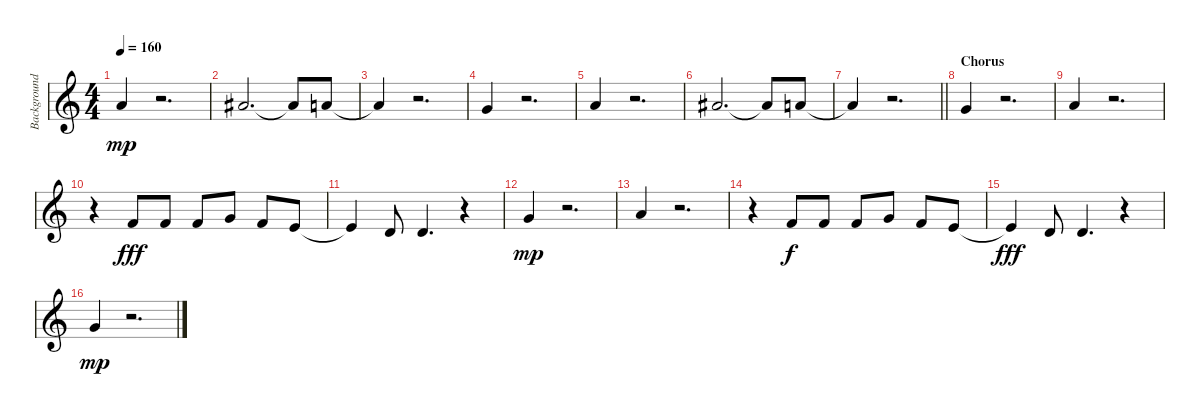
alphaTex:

\track ("Background Voice" "Background") {instrument lead1square}
\staff {score}
\tuning (E4 B3 G3 D3 A2 D2) {hide}
\ts (4 4)
\tempo 160
\clef g2
\ks c
5.1.4{dy mp} r.2{d} |
6.1.2{d} 6.1{t}.8 5.1.8 |
5.1{t}.4 r.2{d} |
3.1.4 r.2{d} |
5.1.4 r.2{d} |
6.1.2{d} 6.1{t}.8 5.1.8 |
\barLineRight lightlight
5.1{t}.4 r.2{d} |
\section ("" "Chorus")
3.1.4 r.2{d} |
5.1.4 r.2{d} |
r.4 1.1.8{dy fff} 1.1.8 1.1.8 3.1.8 1.1.8 0.1.8 |
0.1{t}.4 3.2.8 3.2.4{d} r.4 |
3.1.4{dy mp} r.2{d} |
5.1.4 r.2{d} |
r.4 1.1.8{dy f} 1.1.8 1.1.8 3.1.8 1.1.8 0.1.8 |
0.1{t}.4{dy fff} 3.2.8 3.2.4{d} r.4 |
3.1.4{dy mp} r.2{d}
